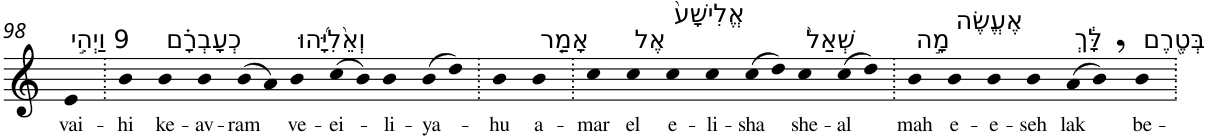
**kern	**text
*part1	*part1
*staff1	*staff1
*I"Piano	*
*I'Pno	*
!!LO:PB:g=z
*clefG2	*
*k[]	*
=98	=98
!LO:TX:a:t=9 וַיְהִ֣י	!
!	!LO:LY:b
4e	vai-
=99.	=99.
!	!LO:LY:b
4b	-hi
!LO:TX:a:t=כְעָבְרָ֗ם	!
!	!LO:LY:b
4b	ke-
!	!LO:LY:b
4b	-av-
!	!LO:LY:b
(>8b	-ram
8a)	.
!LO:TX:a:t=וְאֵ֨לִיָּ֜הוּ	!
!	!LO:LY:b
4b	ve-
!	!LO:LY:b
(>8cc	-ei-
8b)	.
!	!LO:LY:b
4b	-li-
!	!LO:LY:b
(>8b	-ya-
8dd)	.
=100.	=100.
!	!LO:LY:b
4b	-hu
!LO:TX:a:t=אָמַ֤ר	!
!	!LO:LY:b
4b	a-
=101.	=101.
!	!LO:LY:b
4cc	-mar
!LO:TX:a:t=אֶל	!
!	!LO:LY:b
4cc	el
!LO:TX:a:t=אֱלִישָׁע֙	!
!	!LO:LY:b
4cc	e-
!	!LO:LY:b
4cc	-li-
!	!LO:LY:b
(>8cc	-sha
8dd)	.
!LO:TX:a:t=שְׁאַל֙	!
!	!LO:LY:b
4cc	she-
!	!LO:LY:b
(>8cc	-al
8dd)	.
=102.	=102.
!LO:TX:a:t=מָ֣ה	!
!	!LO:LY:b
4b	mah
!LO:TX:a:t=אֶעֱשֶׂה	!
!	!LO:LY:b
4b	e-
!	!LO:LY:b
4b	-e-
!	!LO:LY:b
4b	-seh
!LO:TX:a:t=לָּ֔ךְ	!
!	!LO:LY:b
(>8a	lak
8b,)	.
!LO:TX:a:t=בְּטֶ֖רֶם	!
!	!LO:LY:b
4b	be-
=.	=.
*-	*-
